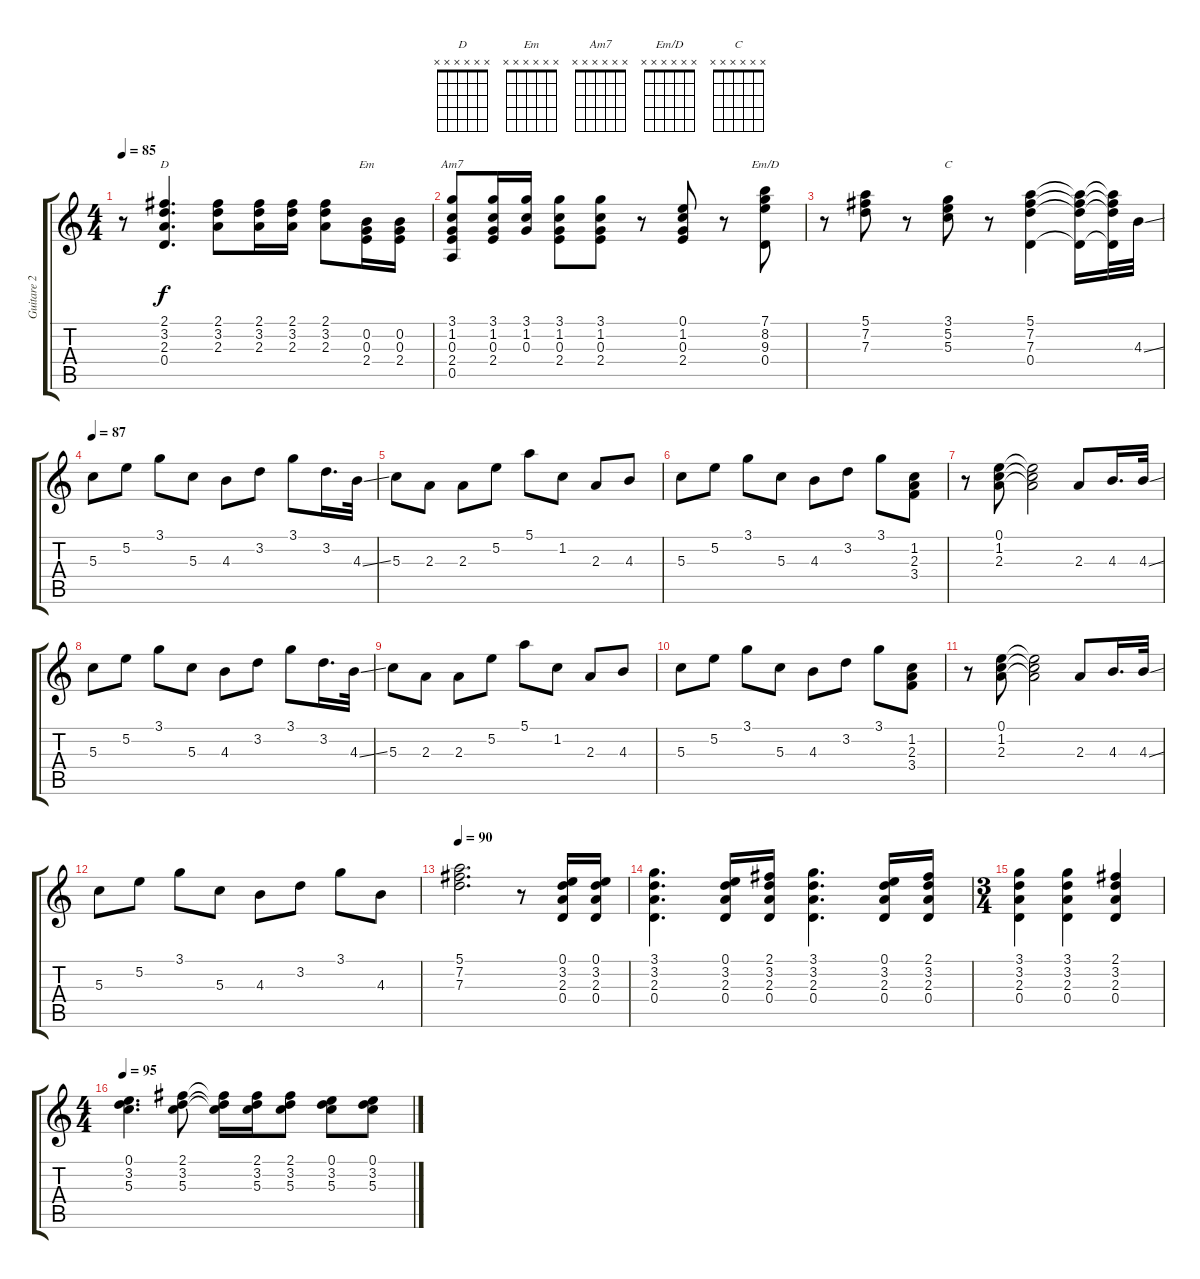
\track ("Guitare 2 (12 cordes)" "Guitare 2 ") {instrument electricguitarjazz}
\staff {score tabs}
\tuning (E4 B3 G3 D3 A2 E2) {hide}
\chord ("D" x x x x x x)
\chord ("Em" x x x x x x)
\chord ("Am7" x x x x x x)
\chord ("Em/D" x x x x x x)
\chord ("C" x x x x x x)
\ts (4 4)
\tempo 85
\clef g2
\ks c
r.8{dy f} (2.1 3.2 2.3 0.4).4{d ch "D"} (2.1 3.2 2.3).8 (2.1 3.2 2.3).16 (2.1 3.2 2.3).16 (2.1 3.2 2.3).8 (0.2 0.3 2.4).16{ch "Em"} (0.2 0.3 2.4).16 |
(3.1 1.2 0.3 2.4 0.5).8{ch "Am7"} (3.1 1.2 0.3 2.4).16 (3.1 1.2 0.3).16 (3.1 1.2 0.3 2.4).8 (3.1 1.2 0.3 2.4).8 r.8 (0.1 1.2 0.3 2.4).8 r.8 (7.1 8.2 9.3 0.4).8{ch "Em/D"} |
r.8 (5.1 7.2 7.3).8 r.8 (3.1 5.2 5.3).8{ch "C"} r.8 (5.1 7.2 7.3 0.4).4 (5.1{t} 7.2{t} 7.3{t} 0.4{t}).16 (5.1{t} 7.2{t} 7.3{t} 0.4{t}).32 4.3{ss}.32 |
\tempo 87
5.3.8 5.2.8 3.1.8 5.3.8 4.3.8 3.2.8 3.1.8 3.2.16{d} 4.3{ss}.32 |
5.3.8 2.3.8 2.3.8 5.2.8 5.1.8 1.2.8 2.3.8 4.3.8 |
5.3.8 5.2.8 3.1.8 5.3.8 4.3.8 3.2.8 3.1.8 (1.2 2.3 3.4).8 |
r.8 (0.1 1.2 2.3).8 (0.1{t} 1.2{t} 2.3{t}).2 2.3.8 4.3.16{d} 4.3{ss}.32 |
5.3.8 5.2.8 3.1.8 5.3.8 4.3.8 3.2.8 3.1.8 3.2.16{d} 4.3{ss}.32 |
5.3.8 2.3.8 2.3.8 5.2.8 5.1.8 1.2.8 2.3.8 4.3.8 |
5.3.8 5.2.8 3.1.8 5.3.8 4.3.8 3.2.8 3.1.8 (1.2 2.3 3.4).8 |
r.8 (0.1 1.2 2.3).8 (0.1{t} 1.2{t} 2.3{t}).2 2.3.8 4.3.16{d} 4.3{ss}.32 |
5.3.8 5.2.8 3.1.8 5.3.8 4.3.8 3.2.8 3.1.8 4.3.8 |
\tempo 90
(5.1 7.2 7.3).2{d} r.8 (0.1 3.2 2.3 0.4).16 (0.1 3.2 2.3 0.4).16 |
(3.1 3.2 2.3 0.4).4{d} (0.1 3.2 2.3 0.4).16 (2.1 3.2 2.3 0.4).16 (3.1 3.2 2.3 0.4).4{d} (0.1 3.2 2.3 0.4).16 (2.1 3.2 2.3 0.4).16 |
\ts (3 4)
(3.1 3.2 2.3 0.4).4 (3.1 3.2 2.3 0.4).4 (2.1 3.2 2.3 0.4).4 |
\ts (4 4)
\tempo 95
(0.1 3.2 5.3).4{d} (2.1 3.2 5.3).8 (2.1{t} 3.2{t} 5.3{t}).16 (2.1 3.2 5.3).16 (2.1 3.2 5.3).8 (0.1 3.2 5.3).8 (0.1 3.2 5.3).8
